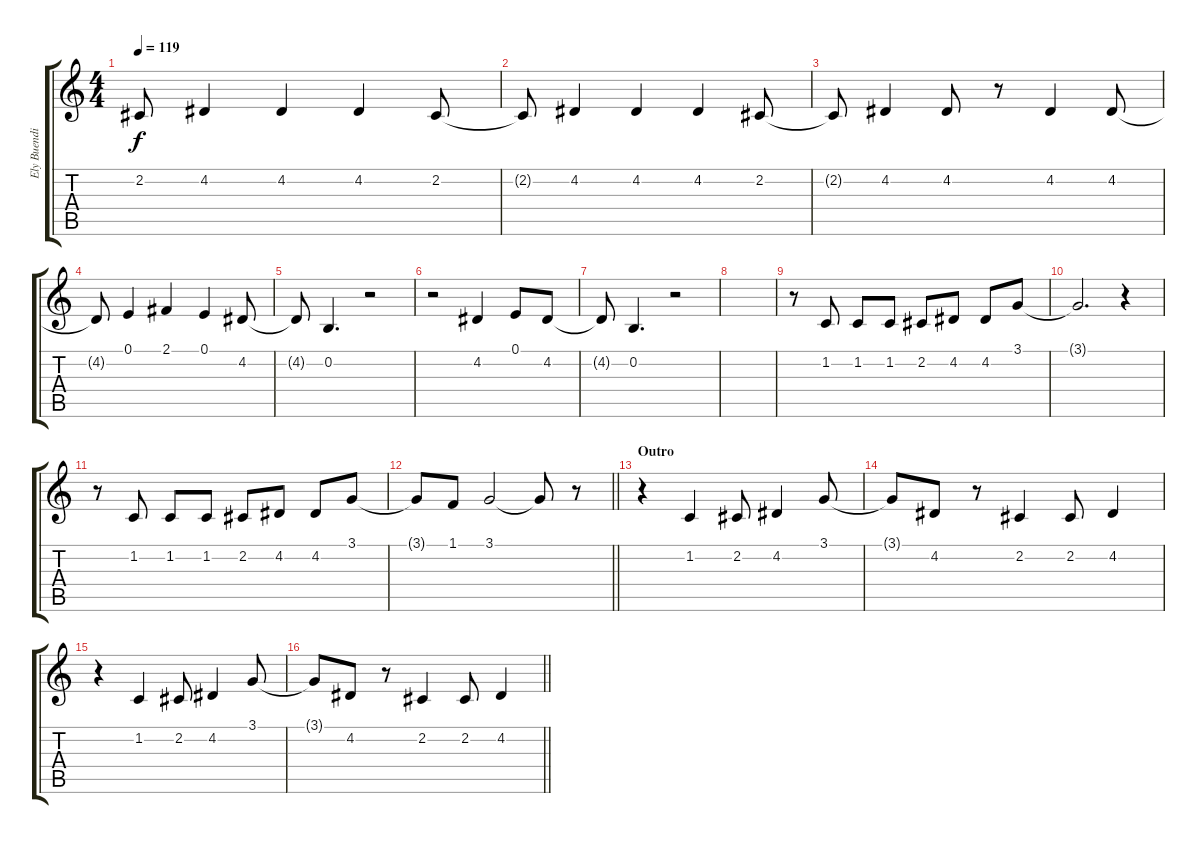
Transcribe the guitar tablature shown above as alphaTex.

\track ("Ely Buendia(Vocal)" "Ely Buendi") {instrument sopranosax}
\staff {score tabs}
\tuning (E4 B3 G3 D3 A2 E2) {hide}
\ts (4 4)
\tempo 119
\clef g2
\ks c
2.2.8{dy f} 4.2.4 4.2.4 4.2.4 2.2.8 |
2.2{t}.8 4.2.4 4.2.4 4.2.4 2.2.8 |
2.2{t}.8 4.2.4 4.2.8 r.8 4.2.4 4.2.8 |
4.2{t}.8 0.1.4 2.1.4 0.1.4 4.2.8 |
4.2{t}.8 0.2.4{d} r.2 |
r.2 4.2.4 0.1.8 4.2.8 |
4.2{t}.8 0.2.4{d} r.2 |
|
r.8 1.2.8 1.2.8 1.2.8 2.2.8 4.2.8 4.2.8 3.1.8 |
3.1{t}.2{d} r.4 |
r.8 1.2.8 1.2.8 1.2.8 2.2.8 4.2.8 4.2.8 3.1.8 |
\barLineRight lightlight
3.1{t}.8 1.1.8 3.1.2 3.1{t}.8 r.8 |
\section ("" "Outro")
r.4 1.2.4 2.2.8 4.2.4 3.1.8 |
3.1{t}.8 4.2.8 r.8 2.2.4 2.2.8 4.2.4 |
r.4 1.2.4 2.2.8 4.2.4 3.1.8 |
\barLineRight lightlight
3.1{t}.8 4.2.8 r.8 2.2.4 2.2.8 4.2.4
